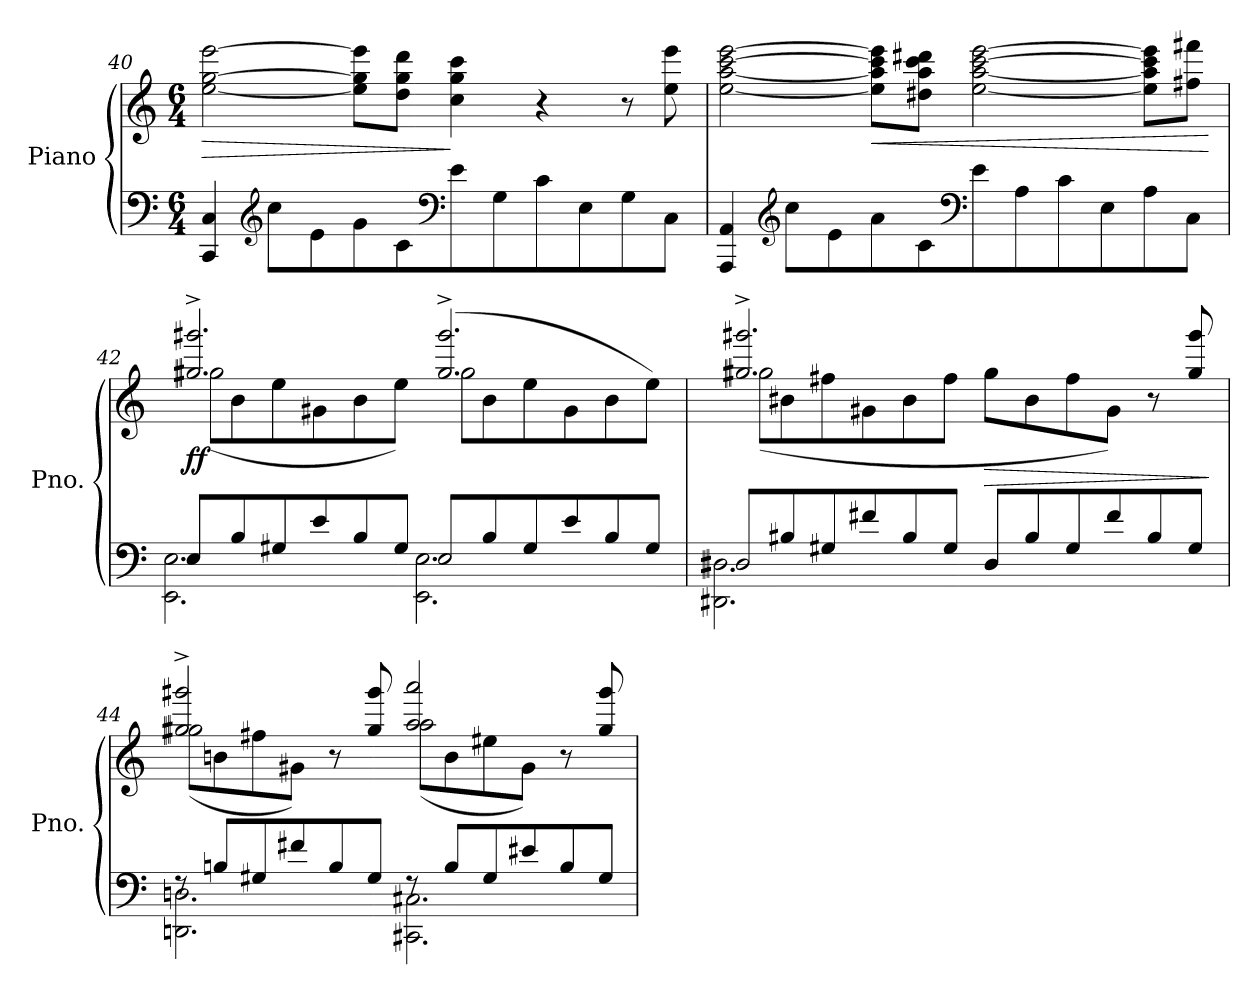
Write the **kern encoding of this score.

**kern	**kern	**dynam
*part1	*part1	*part1
*staff2	*staff1	*staff1/2
*I"Piano	*	*
*I'Pno.	*	*
*clefF4	*clefG2	*
*k[]	*k[]	*
*M6/4	*M6/4	*
=40	=40	=40
!	!	!LO:HP:b
4CC/ 4C/	[2ee\ [2gg\ [2eee\	>
*clefG2	*	*
8cc\L	.	.
8e\	.	.
8g\	8ee\] 8gg\] 8eee\]L	.
8c\	8dd\ 8gg\ 8ddd\J	.
*clefF4	*	*
8e\	4cc\ 4gg\ 4ccc\	]
8G\	.	.
8c\	4r	.
8E\	.	.
8G\	8r	.
8C\J	8ee\ 8eee\	.
=41	=41	=41
4AAA/ 4AA/	[2ee\ [2aa\ [2ccc\ [2eee\	.
*clefG2	*	*
8cc\L	.	.
8e\	.	.
!	!	!LO:HP:b
8a\	8ee\] 8aa\] 8ccc\] 8eee\]L	<
8c\	8dd#X\ 8aa\ 8ccc\ 8ddd#X\J	.
*clefF4	*	*
8e\	[2ee\ [2aa\ [2ccc\ [2eee\	.
8A\	.	.
8c\	.	.
8E\	.	.
8A\	8ee\] 8aa\] 8ccc\] 8eee\]L	.
8C\J	8ff#X\ 8fff#X\J	.
.	.	[
!!LO:PB:g=z
=42	=42	=42
*	*^	*
!LO:N:head=open	!	!LO:N:head=open	!LO:DY:b
*^	*	*	*
8E/L	2.EE\ 2.E\	2.gg#X/^ 2.ggg#X/^	(>8gg#\L	ff
8B/	.	.	8b\	.
8G#X/	.	.	8ee\	.
8e/	.	.	8g#X\	.
8B/	.	.	8b\	.
8G#/J	.	.	8ee\J)	.
!LO:N:head=open	!	!	!LO:N:head=open	!
8E/L	2.EE\ 2.E\	(2.gg#/^ 2.ggg#/^	8gg#\L	.
8B/	.	.	8b\	.
8G#/	.	.	8ee\	.
8e/	.	.	8g#\	.
8B/	.	.	8b\	.
8G#/J	.	.	8ee\J)	.
=43	=43	=43	=43	=43
!LO:N:head=open	!	!	!LO:N:head=open	!
8D#X/L	2.DD#X\ 2.D#\	2.gg#X/^ 2.ggg#X/^	(>8gg#\L	.
8B#X/	.	.	8b#X\	.
8G#X/	.	.	8ff#X\	.
8f#X/	.	.	8g#X\	.
8B#/	.	.	8b#\	.
8G#/J	.	.	8ff#\J	.
!	!	!	!	!LO:HP:b
8D#/L	4ryy	2ryy	8gg#\L	>
8B#/	.	.	8b#\	.
8G#/	2ryy	.	8ff#\	.
8f#/	.	.	8g#\J)	.
8B#/	.	8r	4ryy	.
8G#/J	.	8gg#/ 8ggg#/	.	.
*v	*v	*	*	*
*	*v	*v	*
.	.	]
=44	=44	=44
*^	*^	*
!	!	!	!LO:N:head=open	!
8rF	2.DDn\ 2.Dn\	2gg#X/^ 2ggg#X/^	(>8gg#\L	.
8Bn/L	.	.	8bn\	.
8G#X/	.	.	8ff#X\	.
8f#X/	.	.	8g#X\J)	.
8B/	.	8r	4ryy	.
8G#/J	.	8gg#/ 8ggg#/	.	.
!	!	!	!LO:N:head=open	!
8rF	2.CC#X\ 2.C#X\	2aa/ 2aaa/	(>8aa\L	.
8B/L	.	.	8b\	.
8G#/	.	.	8ee#X\	.
8e#X/	.	.	8g#\J)	.
8B/	.	8r	4ryy	.
8G#/J	.	8gg#/ 8ggg#/	.	.
*v	*v	*	*	*
*	*v	*v	*
=	=	=
*-	*-	*-
